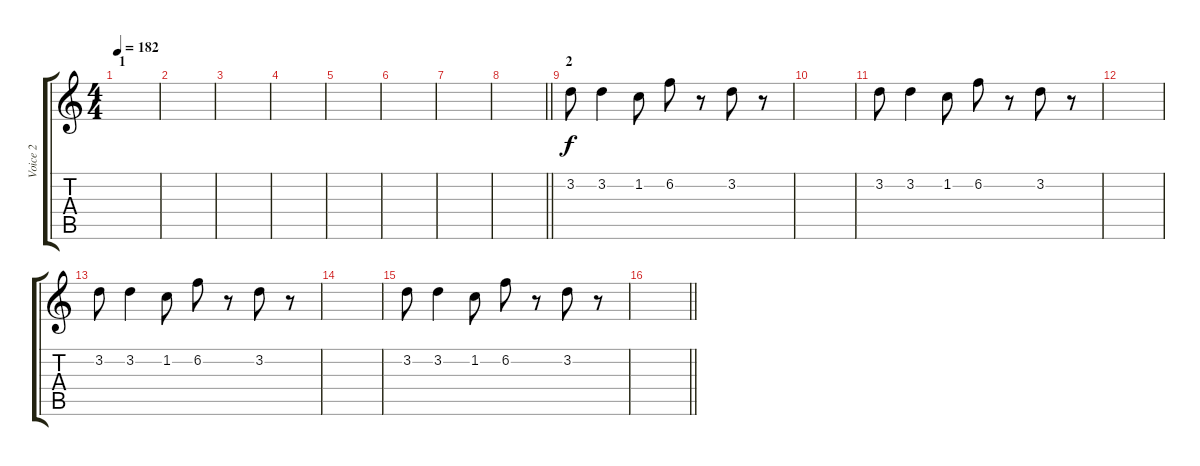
\track ("Voice 2" "Voice 2") {instrument distortionguitar}
\staff {score tabs}
\tuning (E4 B3 G3 D3 A2 E2) {hide}
\ts (4 4)
\section ("" "1")
\tempo 182
\clef g2
\ks c
|
|
|
|
|
|
|
\barLineRight lightlight
|
\section ("" "2")
3.2.8 3.2.4 1.2.8 6.2.8 r.8 3.2.8 r.8 |
|
3.2.8 3.2.4 1.2.8 6.2.8 r.8 3.2.8 r.8 |
|
3.2.8 3.2.4 1.2.8 6.2.8 r.8 3.2.8 r.8 |
|
3.2.8 3.2.4 1.2.8 6.2.8 r.8 3.2.8 r.8 |
\barLineRight lightlight
